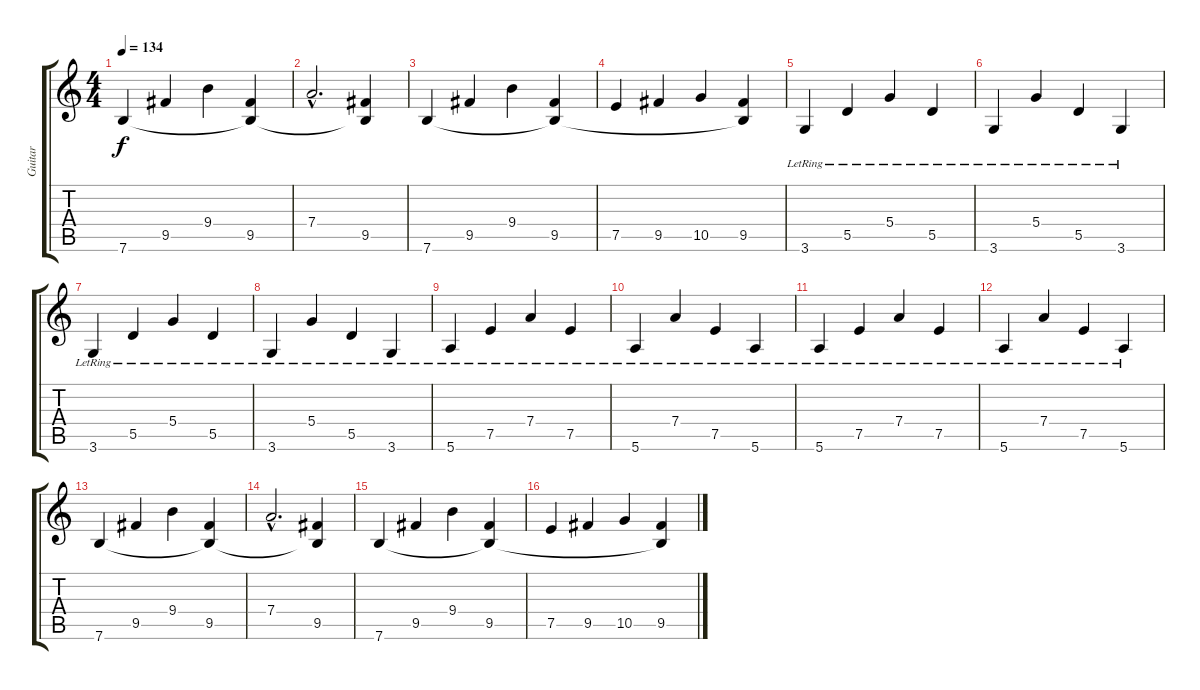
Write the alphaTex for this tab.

\track ("Guitar" "Guitar") {instrument acousticguitarsteel}
\staff {score tabs}
\tuning (E4 B3 G3 D3 A2 E2) {hide}
\ts (4 4)
\tempo 134
\clef g2
\ks c
7.6.4{dy f volume 16} 9.5.4{volume 13} 9.4.4 (9.5 7.6{t}).4 |
7.4{hac}.2{d} (9.5 7.6{t}).4 |
7.6.4{volume 16} 9.5.4{volume 13} 9.4.4 (9.5 7.6{t}).4 |
7.5.4 9.5.4 10.5.4 (9.5 7.6{t}).4 |
3.6{lr}.4 5.5{lr}.4 5.4{lr}.4 5.5{lr}.4 |
3.6{lr}.4 5.4{lr}.4 5.5{lr}.4 3.6{lr}.4 |
3.6{lr}.4 5.5{lr}.4 5.4{lr}.4 5.5{lr}.4 |
3.6{lr}.4 5.4{lr}.4 5.5{lr}.4 3.6{lr}.4 |
5.6{lr}.4 7.5{lr}.4 7.4{lr}.4 7.5{lr}.4 |
5.6{lr}.4 7.4{lr}.4 7.5{lr}.4 5.6{lr}.4 |
5.6{lr}.4 7.5{lr}.4 7.4{lr}.4 7.5{lr}.4 |
5.6{lr}.4 7.4{lr}.4 7.5{lr}.4 5.6{lr}.4 |
7.6.4{volume 16} 9.5.4{volume 13} 9.4.4 (9.5 7.6{t}).4 |
7.4{hac}.2{d} (9.5 7.6{t}).4 |
7.6.4{volume 16} 9.5.4{volume 13} 9.4.4 (9.5 7.6{t}).4 |
7.5.4 9.5.4 10.5.4 (9.5 7.6{t}).4
